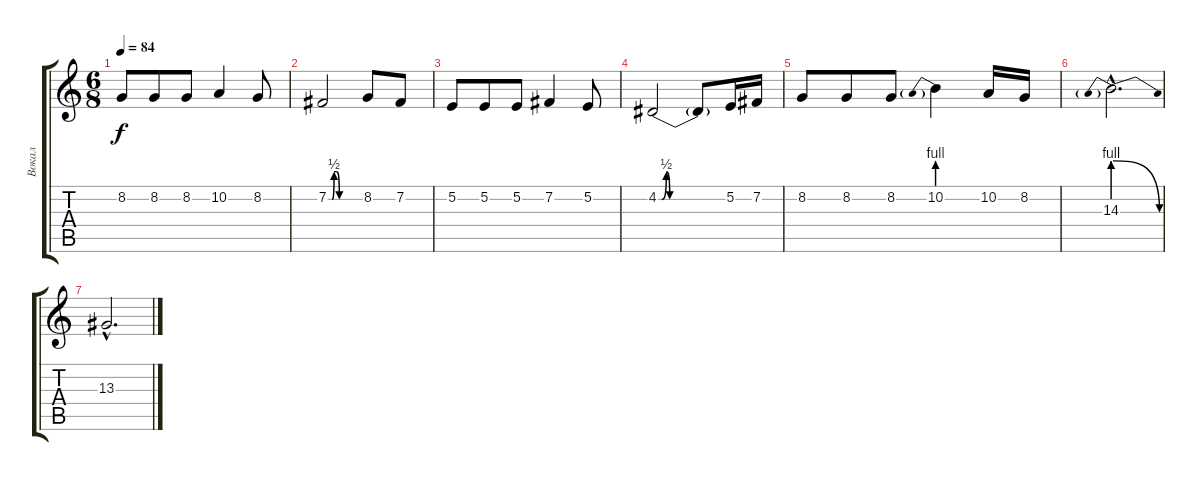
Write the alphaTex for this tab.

\track ("Вокал" "Вокал") {instrument lead6voice}
\staff {score tabs}
\tuning (E4 B3 G3 D3 A2 E2) {hide}
\ts (6 8)
\tempo 84
\clef g2
\ks c
8.2.8{dy f} 8.2.8 8.2.8 10.2.4 8.2.8 |
7.2{be (custom 0 0 7 0 11 2 16 2 21 0 30 0 60 0)}.2 8.2.8 7.2.8 |
5.2.8 5.2.8 5.2.8 7.2.4 5.2.8 |
4.2{be (custom 0 0 3 0 7 2 10 0 60 0)}.2 4.2{t}.8 5.2.16 7.2.16 |
8.2.8 8.2.8 8.2.8 10.2{be (prebend 0 4 60 4)}.4 10.2.16 8.2.16 |
14.3{be (prebendrelease 0 4 60 0) hac}.2{d} |
\section ("" "")
13.3{hac}.2{d volume 5}
